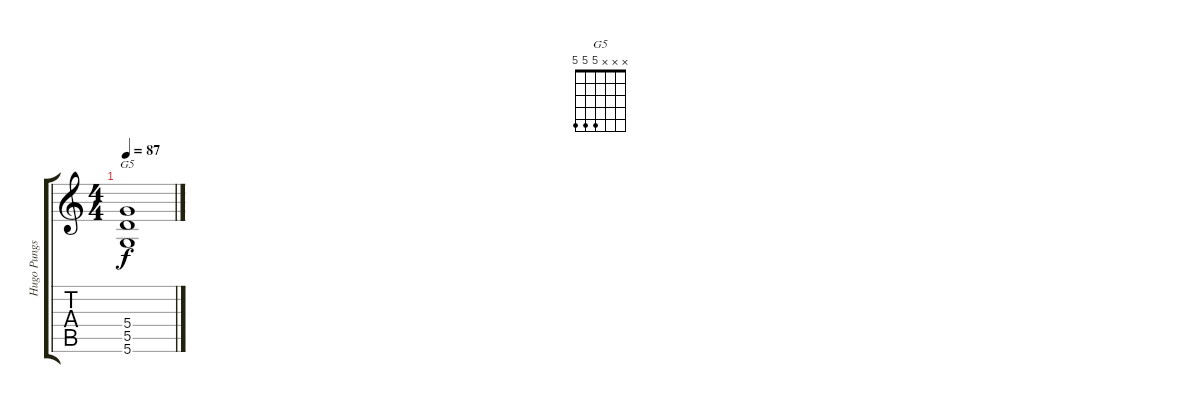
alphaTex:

\track ("Hugo Pungs [Guit]" "Hugo Pungs") {instrument overdrivenguitar}
\staff {score tabs}
\tuning (E4 B3 G3 D3 A2 D2) {hide}
\chord ("G5" x x x 5 5 5)
\ts (4 4)
\tempo 87
\clef g2
\ks c
(5.4 5.5 5.6).1{ch "G5" dy f volume 16}
